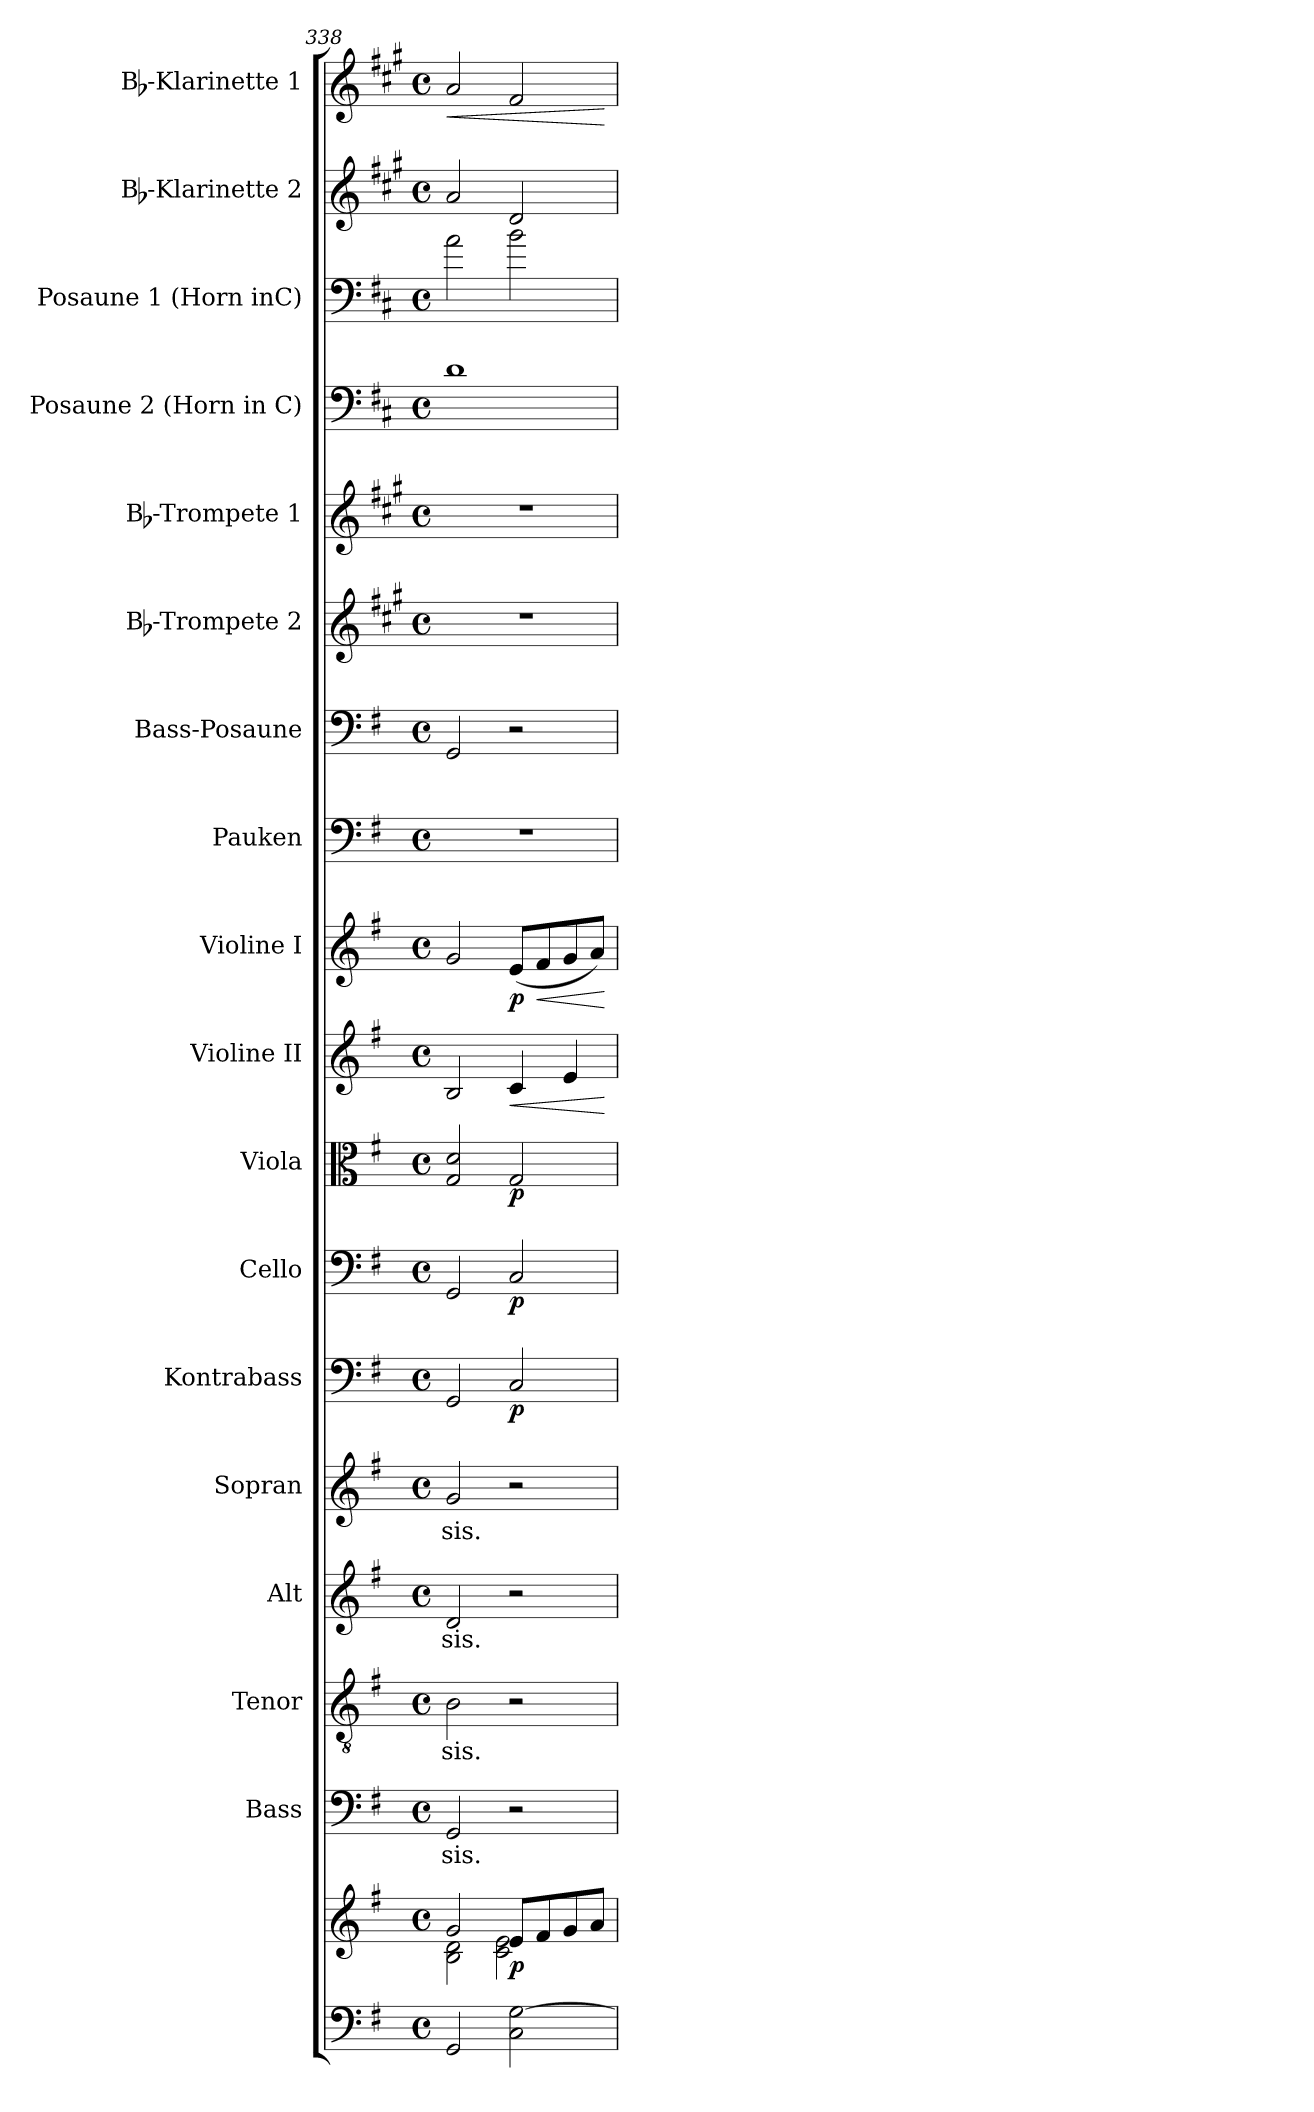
**kern	**kern	**dynam	**kern	**text	**kern	**text	**kern	**text	**kern	**text	**kern	**dynam	**kern	**dynam	**kern	**dynam	**kern	**dynam	**kern	**dynam	**kern	**kern	**kern	**kern	**kern	**kern	**kern	**kern	**dynam
*part18	*part18	*part18	*part17	*part17	*part16	*part16	*part15	*part15	*part14	*part14	*part13	*part13	*part12	*part12	*part11	*part11	*part10	*part10	*part9	*part9	*part8	*part7	*part6	*part5	*part4	*part3	*part2	*part1	*part1
*staff19	*staff18	*staff18/19	*staff17	*staff17	*staff16	*staff16	*staff15	*staff15	*staff14	*staff14	*staff13	*staff13	*staff12	*staff12	*staff11	*staff11	*staff10	*staff10	*staff9	*staff9	*staff8	*staff7	*staff6	*staff5	*staff4	*staff3	*staff2	*staff1	*staff1
*	*	*	*I"Bass	*	*I"Tenor	*	*I"Alt	*	*I"Sopran	*	*I"Kontrabass	*	*I"Cello	*	*I"Viola	*	*I"Violine II	*	*I"Violine I	*	*I"Pauken	*I"Bass-Posaune	*I"Bb-Trompete 2	*I"Bb-Trompete 1	*I"Posaune 2 (Horn in C)	*I"Posaune 1 (Horn inC)	*I"Bb-Klarinette 2	*I"Bb-Klarinette 1	*
*	*	*	*I'B.	*	*I'T.	*	*I'A.	*	*I'S.	*	*I'Kb.	*	*	*	*I'Vla.	*	*I'Vl. II	*	*I'Vl. I	*	*I'Pk.	*I'B-Pos.	*I'Bb Trp. 2	*I'Bb Trp. 1	*I'Pos. 2	*I'Pos. 1	*I'Bb Kl. 2	*I'Bb Kl. 1	*
*clefF4	*clefG2	*	*clefF4	*	*clefGv2	*	*clefG2	*	*clefG2	*	*clefF4	*	*clefF4	*	*clefC3	*	*clefG2	*	*clefG2	*	*clefF4	*clefF4	*clefG2	*clefG2	*clefF4	*clefF4	*clefG2	*clefG2	*
*	*	*	*	*	*	*	*	*	*	*	*ITrd7c12	*	*	*	*	*	*	*	*	*	*	*	*ITrd1c2	*ITrd1c2	*ITrd4c7	*ITrd4c7	*ITrd1c2	*ITrd1c2	*
*k[f#]	*k[f#]	*	*k[f#]	*	*k[f#]	*	*k[f#]	*	*k[f#]	*	*k[f#]	*	*k[f#]	*	*k[f#]	*	*k[f#]	*	*k[f#]	*	*k[f#]	*k[f#]	*k[f#]	*k[f#]	*k[f#]	*k[f#]	*k[f#]	*k[f#]	*
*G:	*G:	*	*G:	*	*G:	*	*G:	*	*G:	*	*G:	*	*G:	*	*G:	*	*G:	*	*G:	*	*G:	*G:	*G:	*G:	*G:	*G:	*G:	*G:	*
*M4/4	*M4/4	*	*M4/4	*	*M4/4	*	*M4/4	*	*M4/4	*	*M4/4	*	*M4/4	*	*M4/4	*	*M4/4	*	*M4/4	*	*M4/4	*M4/4	*M4/4	*M4/4	*M4/4	*M4/4	*M4/4	*M4/4	*
*met(c)	*met(c)	*	*met(c)	*	*met(c)	*	*met(c)	*	*met(c)	*	*met(c)	*	*met(c)	*	*met(c)	*	*met(c)	*	*met(c)	*	*met(c)	*met(c)	*met(c)	*met(c)	*met(c)	*met(c)	*met(c)	*met(c)	*
=338	=338	=338	=338	=338	=338	=338	=338	=338	=338	=338	=338	=338	=338	=338	=338	=338	=338	=338	=338	=338	=338	=338	=338	=338	=338	=338	=338	=338	=338
*	*^	*	*	*	*	*	*	*	*	*	*	*	*	*	*	*	*	*	*	*	*	*	*	*	*	*	*	*	*
!	!	!	!	!	!LO:LY:b	!	!LO:LY:b	!	!LO:LY:b	!	!LO:LY:b	!	!	!	!	!	!	!	!	!	!	!	!	!	!	!	!	!	!	!LO:HP:b
2GG/	2g/	2B\ 2d\	.	2GG/	-sis.	2B\	-sis.	2d/	-sis.	2g/	-sis.	2GGG/	.	2GG/	.	2G/ 2d/	.	2B/	.	2g/	.	1r	2GG/	1r	1r	1G	2d\	2g/	2g/	<
!	!	!	!LO:DY:b	!	!	!	!	!	!	!	!	!	!LO:DY:b	!	!LO:DY:b	!	!LO:DY:b	!	!LO:HP:b	!	!LO:DY:b	!	!	!	!	!	!	!	!	!
2C\ [2G\	8e/L	2c\ 2e\	p	2r	.	2r	.	2r	.	2r	.	2CC/	p	2C/	p	2G/	p	4c/	<	(<8e/L	p	.	2r	.	.	.	2e\	2c/	2e/	.
!	!	!	!	!	!	!	!	!	!	!	!	!	!	!	!	!	!	!	!	!	!LO:HP:b	!	!	!	!	!	!	!	!	!
.	8f#/	.	.	.	.	.	.	.	.	.	.	.	.	.	.	.	.	.	.	8f#/	<	.	.	.	.	.	.	.	.	.
.	8g/	.	.	.	.	.	.	.	.	.	.	.	.	.	.	.	.	4e/	.	8g/	.	.	.	.	.	.	.	.	.	.
.	8a/J	.	.	.	.	.	.	.	.	.	.	.	.	.	.	.	.	.	.	8a/J)	.	.	.	.	.	.	.	.	.	.
*	*v	*v	*	*	*	*	*	*	*	*	*	*	*	*	*	*	*	*	*	*	*	*	*	*	*	*	*	*	*	*
.	.	.	.	.	.	.	.	.	.	.	.	.	.	.	.	.	.	[	.	[	.	.	.	.	.	.	.	.	[
=	=	=	=	=	=	=	=	=	=	=	=	=	=	=	=	=	=	=	=	=	=	=	=	=	=	=	=	=	=
*-	*-	*-	*-	*-	*-	*-	*-	*-	*-	*-	*-	*-	*-	*-	*-	*-	*-	*-	*-	*-	*-	*-	*-	*-	*-	*-	*-	*-	*-
